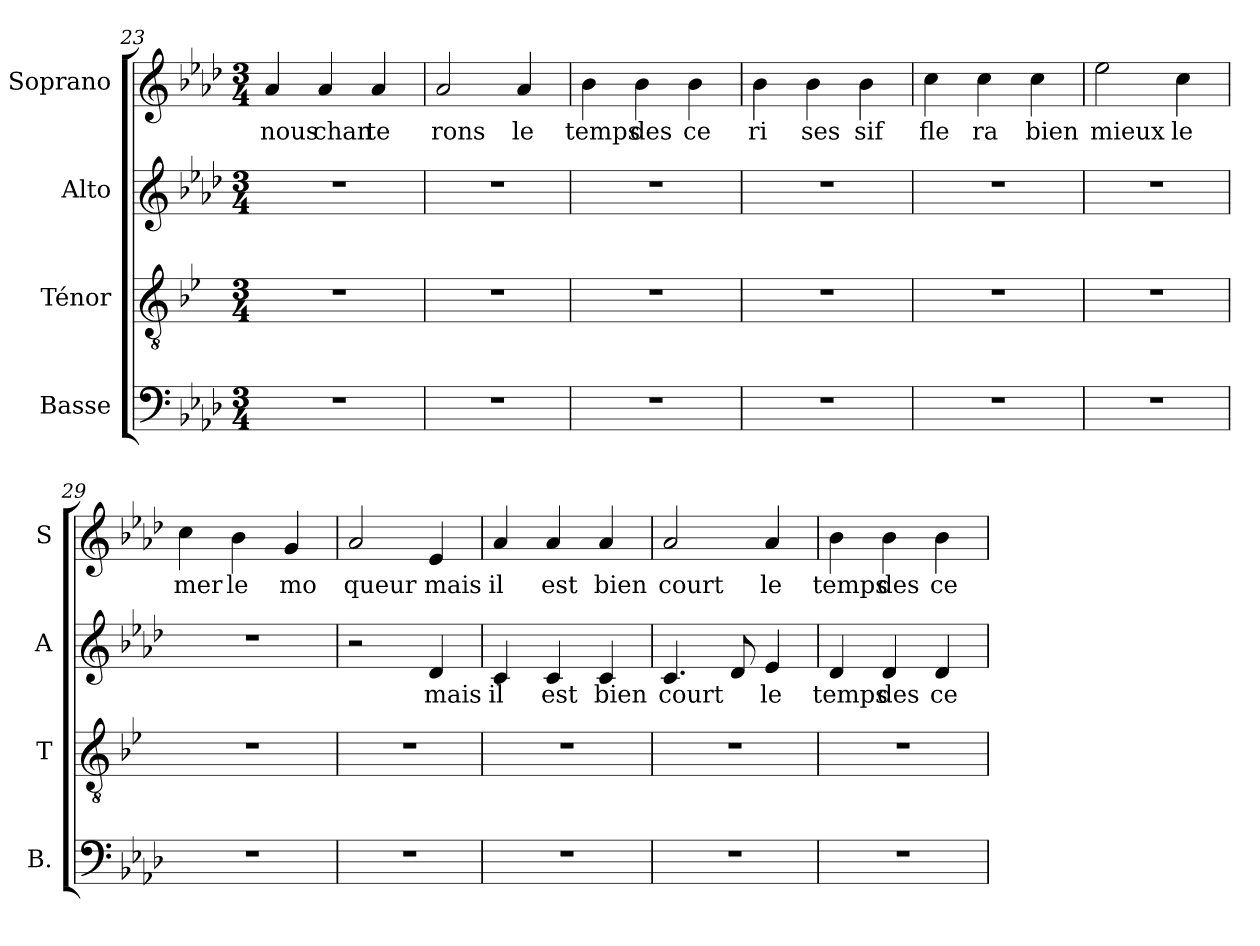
**kern	**kern	**kern	**text	**kern	**text
*part4	*part3	*part2	*part2	*part1	*part1
*staff4	*staff3	*staff2	*staff2	*staff1	*staff1
*I"Basse	*I"Ténor	*I"Alto	*	*I"Soprano	*
*I'B.	*I'T	*I'A	*	*I'S	*
*clefF4	*clefGv2	*clefG2	*	*clefG2	*
*	*ITrd1c2	*	*	*	*
*k[b-e-a-d-]	*k[b-e-a-d-]	*k[b-e-a-d-]	*	*k[b-e-a-d-]	*
*A-:	*A-:	*A-:	*	*A-:	*
*M3/4	*M3/4	*M3/4	*	*M3/4	*
=23	=23	=23	=23	=23	=23
!	!	!	!	!	!LO:LY:b
2.r	2.r	2.r	.	4a-/	nous
!	!	!	!	!	!LO:LY:b
.	.	.	.	4a-/	chan
!	!	!	!	!	!LO:LY:b
.	.	.	.	4a-/	te
=24	=24	=24	=24	=24	=24
!	!	!	!	!	!LO:LY:b
2.r	2.r	2.r	.	2a-/	rons
!	!	!	!	!	!LO:LY:b
.	.	.	.	4a-/	le
!!LO:LB:g=z
=25	=25	=25	=25	=25	=25
!	!	!	!	!	!LO:LY:b
2.r	2.r	2.r	.	4b-\	temps
!	!	!	!	!	!LO:LY:b
.	.	.	.	4b-\	des
!	!	!	!	!	!LO:LY:b
.	.	.	.	4b-\	ce
=26	=26	=26	=26	=26	=26
!	!	!	!	!	!LO:LY:b
2.r	2.r	2.r	.	4b-\	ri
!	!	!	!	!	!LO:LY:b
.	.	.	.	4b-\	ses
!	!	!	!	!	!LO:LY:b
.	.	.	.	4b-\	sif
=27	=27	=27	=27	=27	=27
!	!	!	!	!	!LO:LY:b
2.r	2.r	2.r	.	4cc\	fle
!	!	!	!	!	!LO:LY:b
.	.	.	.	4cc\	ra
!	!	!	!	!	!LO:LY:b
.	.	.	.	4cc\	bien
=28	=28	=28	=28	=28	=28
!	!	!	!	!	!LO:LY:b
2.r	2.r	2.r	.	2ee-\	mieux
!	!	!	!	!	!LO:LY:b
.	.	.	.	4cc\	le
=29	=29	=29	=29	=29	=29
!	!	!	!	!	!LO:LY:b
2.r	2.r	2.r	.	4cc\	mer
!	!	!	!	!	!LO:LY:b
.	.	.	.	4b-\	le
!	!	!	!	!	!LO:LY:b
.	.	.	.	4g/	mo
=30	=30	=30	=30	=30	=30
!	!	!	!	!	!LO:LY:b
2.r	2.r	2r	.	2a-/	queur
!	!	!	!LO:LY:b	!	!
!	!	!	!	!	!LO:LY:b
.	.	4d-/	mais	4e-/	mais
!!LO:LB:g=z
=31	=31	=31	=31	=31	=31
!	!	!	!LO:LY:b	!	!
!	!	!	!	!	!LO:LY:b
2.r	2.r	4c/	il	4a-/	il
!	!	!	!LO:LY:b	!	!
!	!	!	!	!	!LO:LY:b
.	.	4c/	est	4a-/	est
!	!	!	!LO:LY:b	!	!
!	!	!	!	!	!LO:LY:b
.	.	4c/	bien	4a-/	bien
=32	=32	=32	=32	=32	=32
!	!	!	!LO:LY:b	!	!
!	!	!	!	!	!LO:LY:b
2.r	2.r	4.c/	court	2a-/	court
.	.	8d-/	.	.	.
!	!	!	!LO:LY:b	!	!
!	!	!	!	!	!LO:LY:b
.	.	4e-/	le	4a-/	le
=33	=33	=33	=33	=33	=33
!	!	!	!LO:LY:b	!	!
!	!	!	!	!	!LO:LY:b
2.r	2.r	4d-/	temps	4b-\	temps
!	!	!	!LO:LY:b	!	!
!	!	!	!	!	!LO:LY:b
.	.	4d-/	des	4b-\	des
!	!	!	!LO:LY:b	!	!
!	!	!	!	!	!LO:LY:b
.	.	4d-/	ce	4b-\	ce
=	=	=	=	=	=
*-	*-	*-	*-	*-	*-
